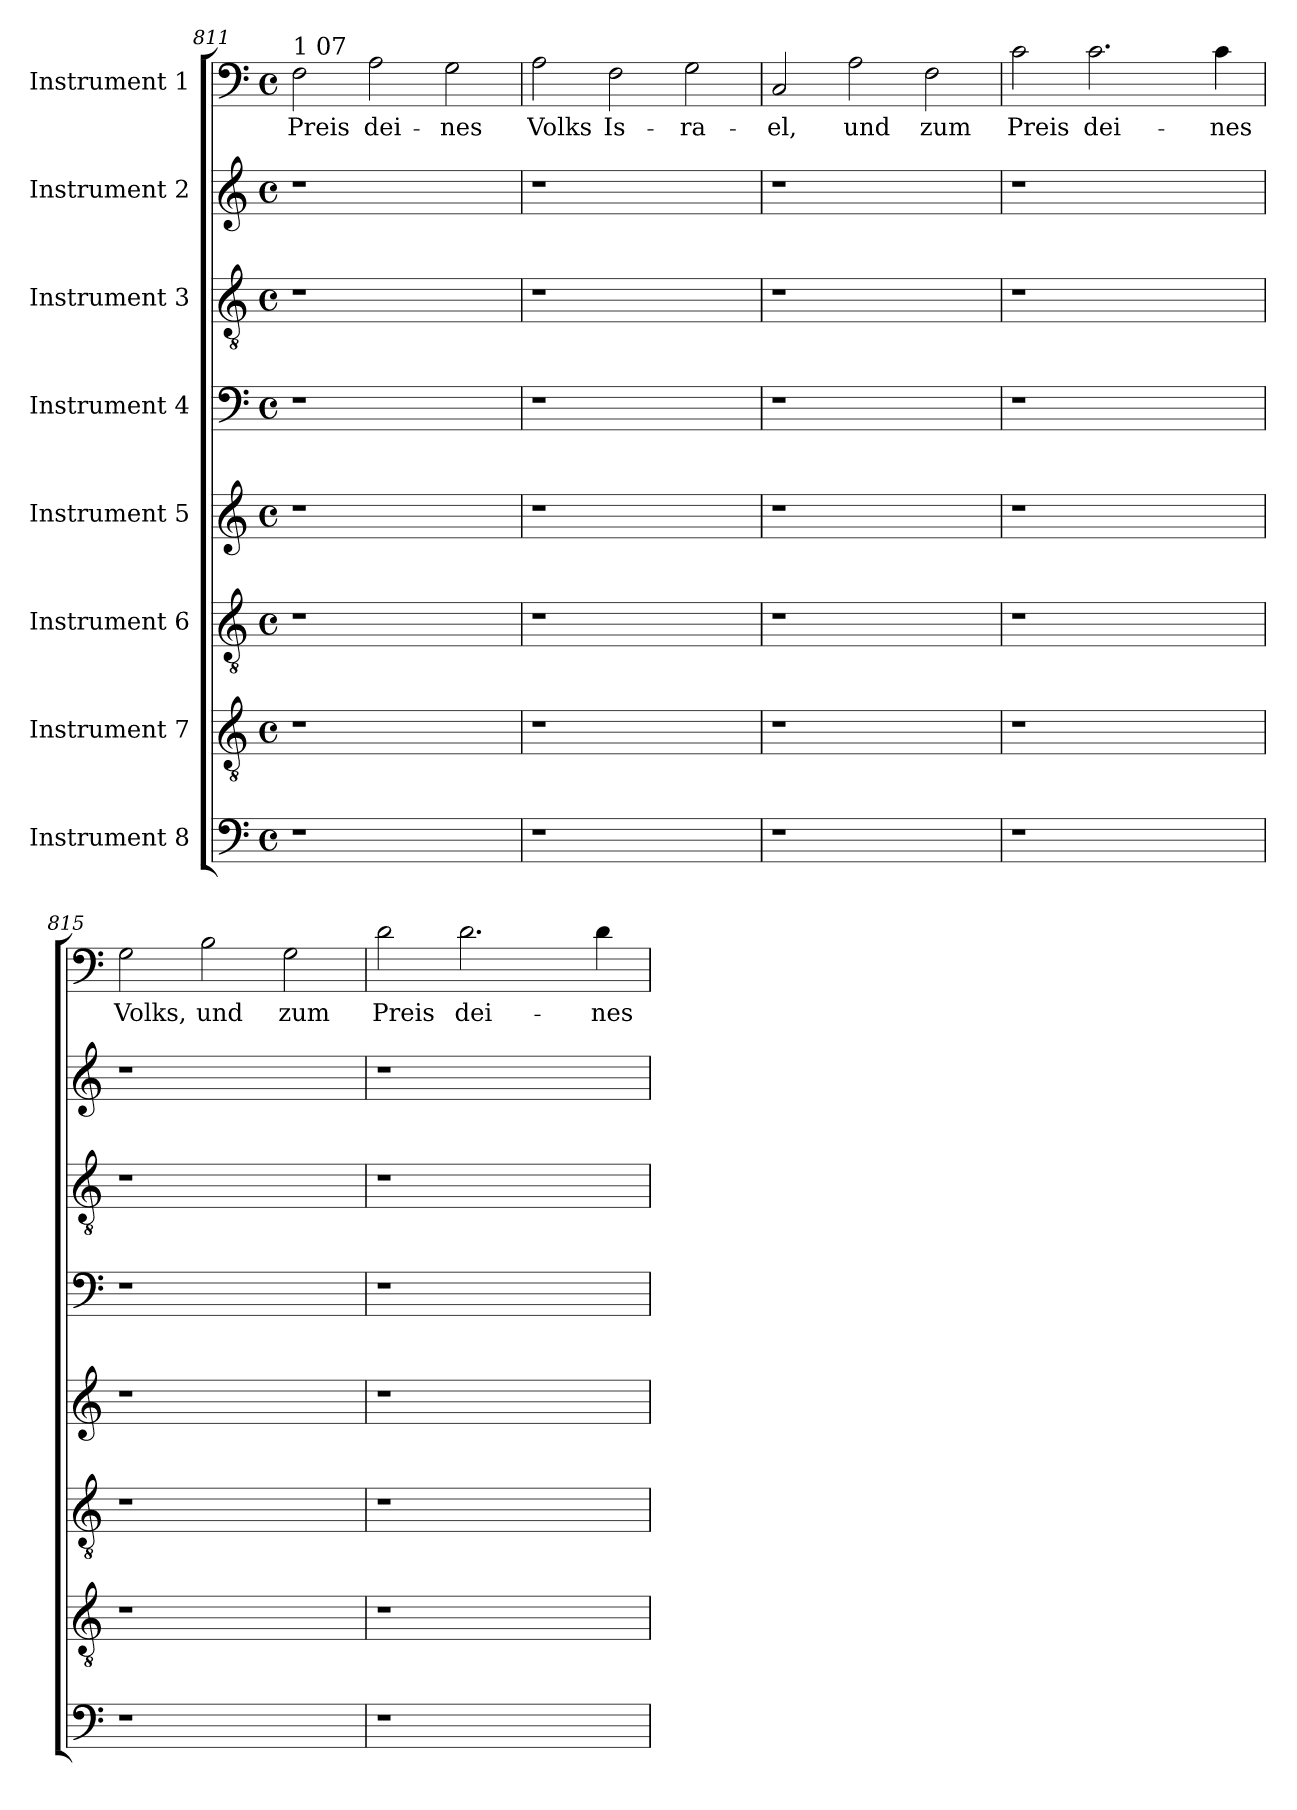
**kern	**kern	**kern	**kern	**kern	**kern	**kern	**kern	**text
*part8	*part7	*part6	*part5	*part4	*part3	*part2	*part1	*part1
*staff8	*staff7	*staff6	*staff5	*staff4	*staff3	*staff2	*staff1	*staff1
*I"Instrument 8	*I"Instrument 7	*I"Instrument 6	*I"Instrument 5	*I"Instrument 4	*I"Instrument 3	*I"Instrument 2	*I"Instrument 1	*
!!LO:LB:g=z
*clefF4	*clefGv2	*clefGv2	*clefG2	*clefF4	*clefGv2	*clefG2	*clefF4	*
*M4/4	*M4/4	*M4/4	*M4/4	*M4/4	*M4/4	*M4/4	*M4/4	*
*met(c)	*met(c)	*met(c)	*met(c)	*met(c)	*met(c)	*met(c)	*met(c)	*
=811	=811	=811	=811	=811	=811	=811	=811	=811
!	!	!	!	!	!	!	!LO:TX:a:t=1 07	!
!	!	!	!	!	!	!	!	!LO:LY:b:cj
1r	1r	1r	1r	1r	1r	1r	2F\	Preis
!	!	!	!	!	!	!	!	!LO:LY:b:cj
.	.	.	.	.	.	.	2A\	dei-
!	!	!	!	!	!	!	!	!LO:LY:b:cj
2ryy	2ryy	2ryy	2ryy	2ryy	2ryy	2ryy	2G\	-nes
=812	=812	=812	=812	=812	=812	=812	=812	=812
!	!	!	!	!	!	!	!	!LO:LY:b:cj
1r	1r	1r	1r	1r	1r	1r	2A\	Volks
!	!	!	!	!	!	!	!	!LO:LY:b:cj
.	.	.	.	.	.	.	2F\	Is-
!	!	!	!	!	!	!	!	!LO:LY:b:cj
2ryy	2ryy	2ryy	2ryy	2ryy	2ryy	2ryy	2G\	-ra-
=813	=813	=813	=813	=813	=813	=813	=813	=813
!	!	!	!	!	!	!	!	!LO:LY:b:cj
1r	1r	1r	1r	1r	1r	1r	2C/	-el,
!	!	!	!	!	!	!	!	!LO:LY:b:cj
.	.	.	.	.	.	.	2A\	und
!	!	!	!	!	!	!	!	!LO:LY:b:cj
2ryy	2ryy	2ryy	2ryy	2ryy	2ryy	2ryy	2F\	zum
=814	=814	=814	=814	=814	=814	=814	=814	=814
!	!	!	!	!	!	!	!	!LO:LY:b:cj
1r	1r	1r	1r	1r	1r	1r	2c\	Preis
!	!	!	!	!	!	!	!	!LO:LY:b:cj
.	.	.	.	.	.	.	2.c\	dei-
2ryy	2ryy	2ryy	2ryy	2ryy	2ryy	2ryy	.	.
!	!	!	!	!	!	!	!	!LO:LY:b:cj
.	.	.	.	.	.	.	4c\	-nes
=815	=815	=815	=815	=815	=815	=815	=815	=815
!	!	!	!	!	!	!	!	!LO:LY:b:cj
1r	1r	1r	1r	1r	1r	1r	2G\	Volks,
!	!	!	!	!	!	!	!	!LO:LY:b:cj
.	.	.	.	.	.	.	2B\	und
!	!	!	!	!	!	!	!	!LO:LY:b:cj
2ryy	2ryy	2ryy	2ryy	2ryy	2ryy	2ryy	2G\	zum
=816	=816	=816	=816	=816	=816	=816	=816	=816
!	!	!	!	!	!	!	!	!LO:LY:b:cj
1r	1r	1r	1r	1r	1r	1r	2d\	Preis
!	!	!	!	!	!	!	!	!LO:LY:b:cj
.	.	.	.	.	.	.	2.d\	dei-
2ryy	2ryy	2ryy	2ryy	2ryy	2ryy	2ryy	.	.
!	!	!	!	!	!	!	!	!LO:LY:b:cj
.	.	.	.	.	.	.	4d\	-nes
=	=	=	=	=	=	=	=	=
*-	*-	*-	*-	*-	*-	*-	*-	*-
